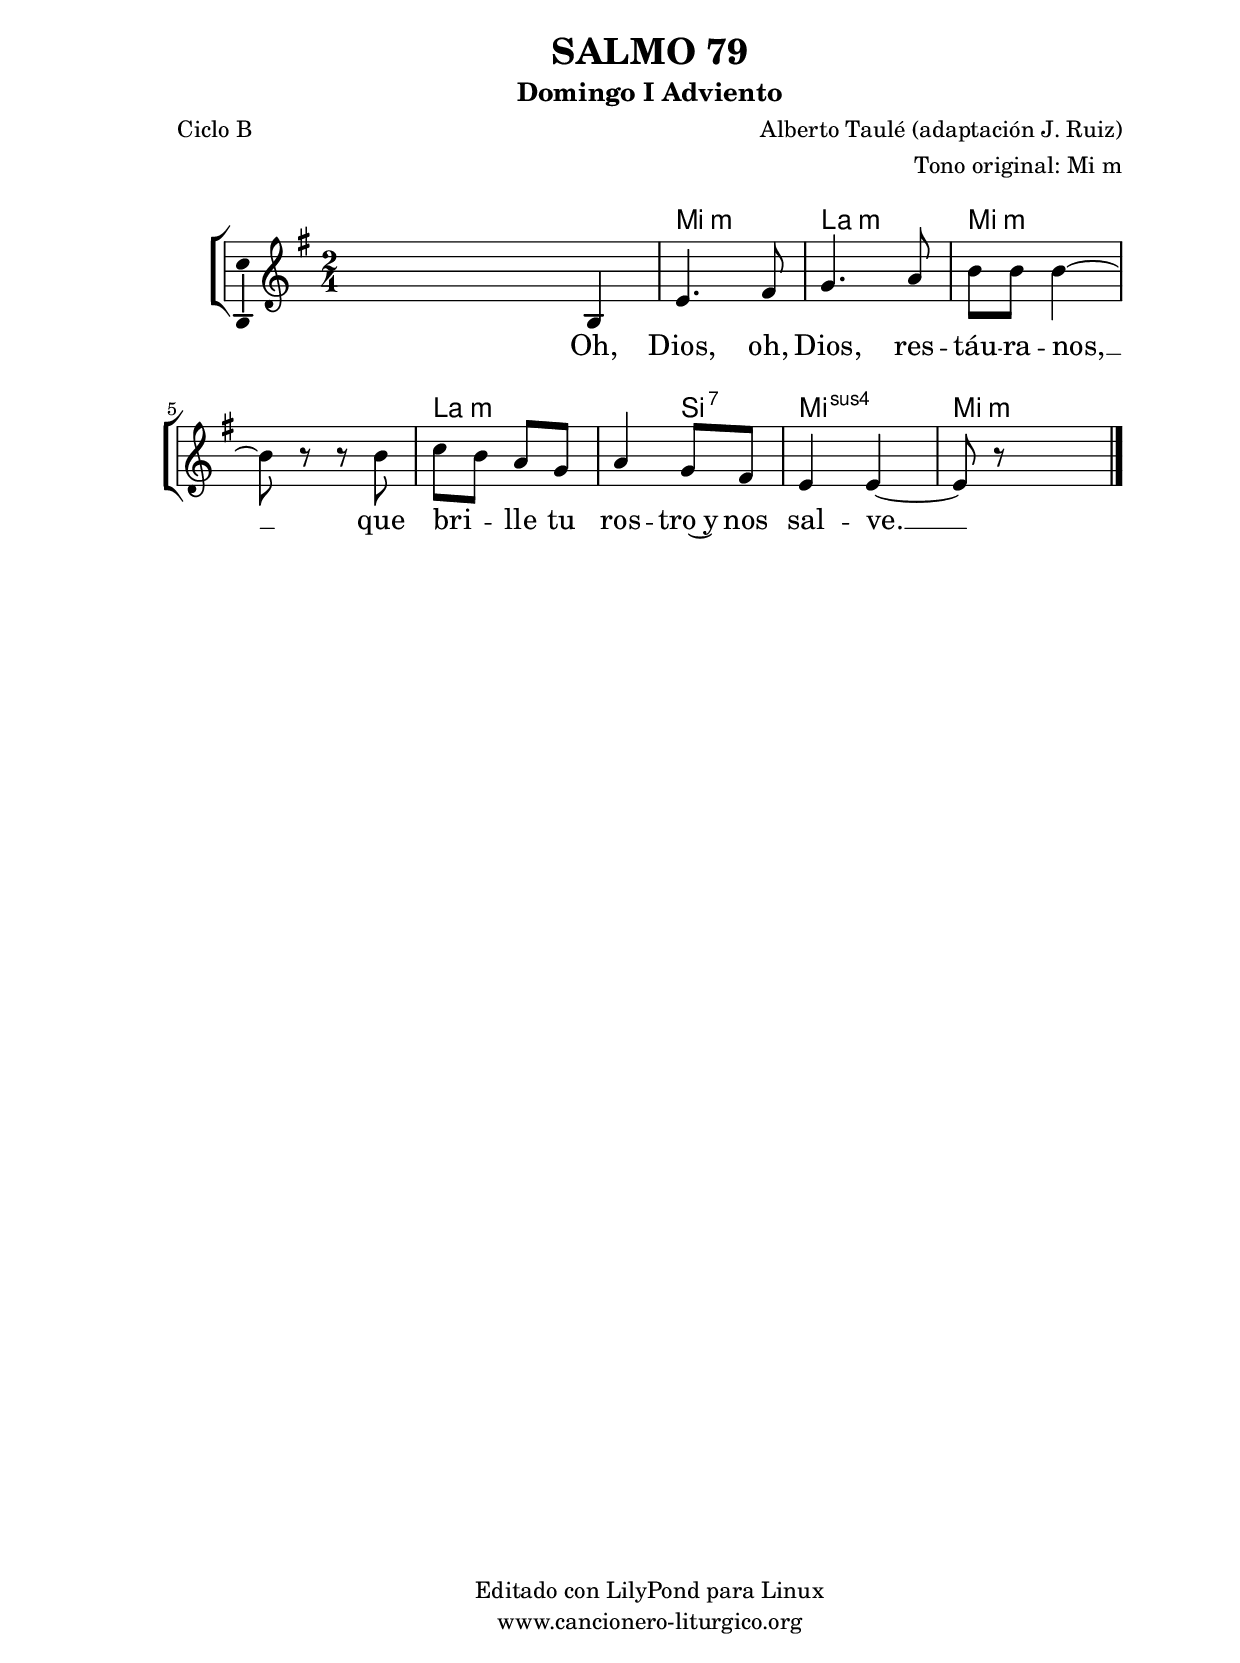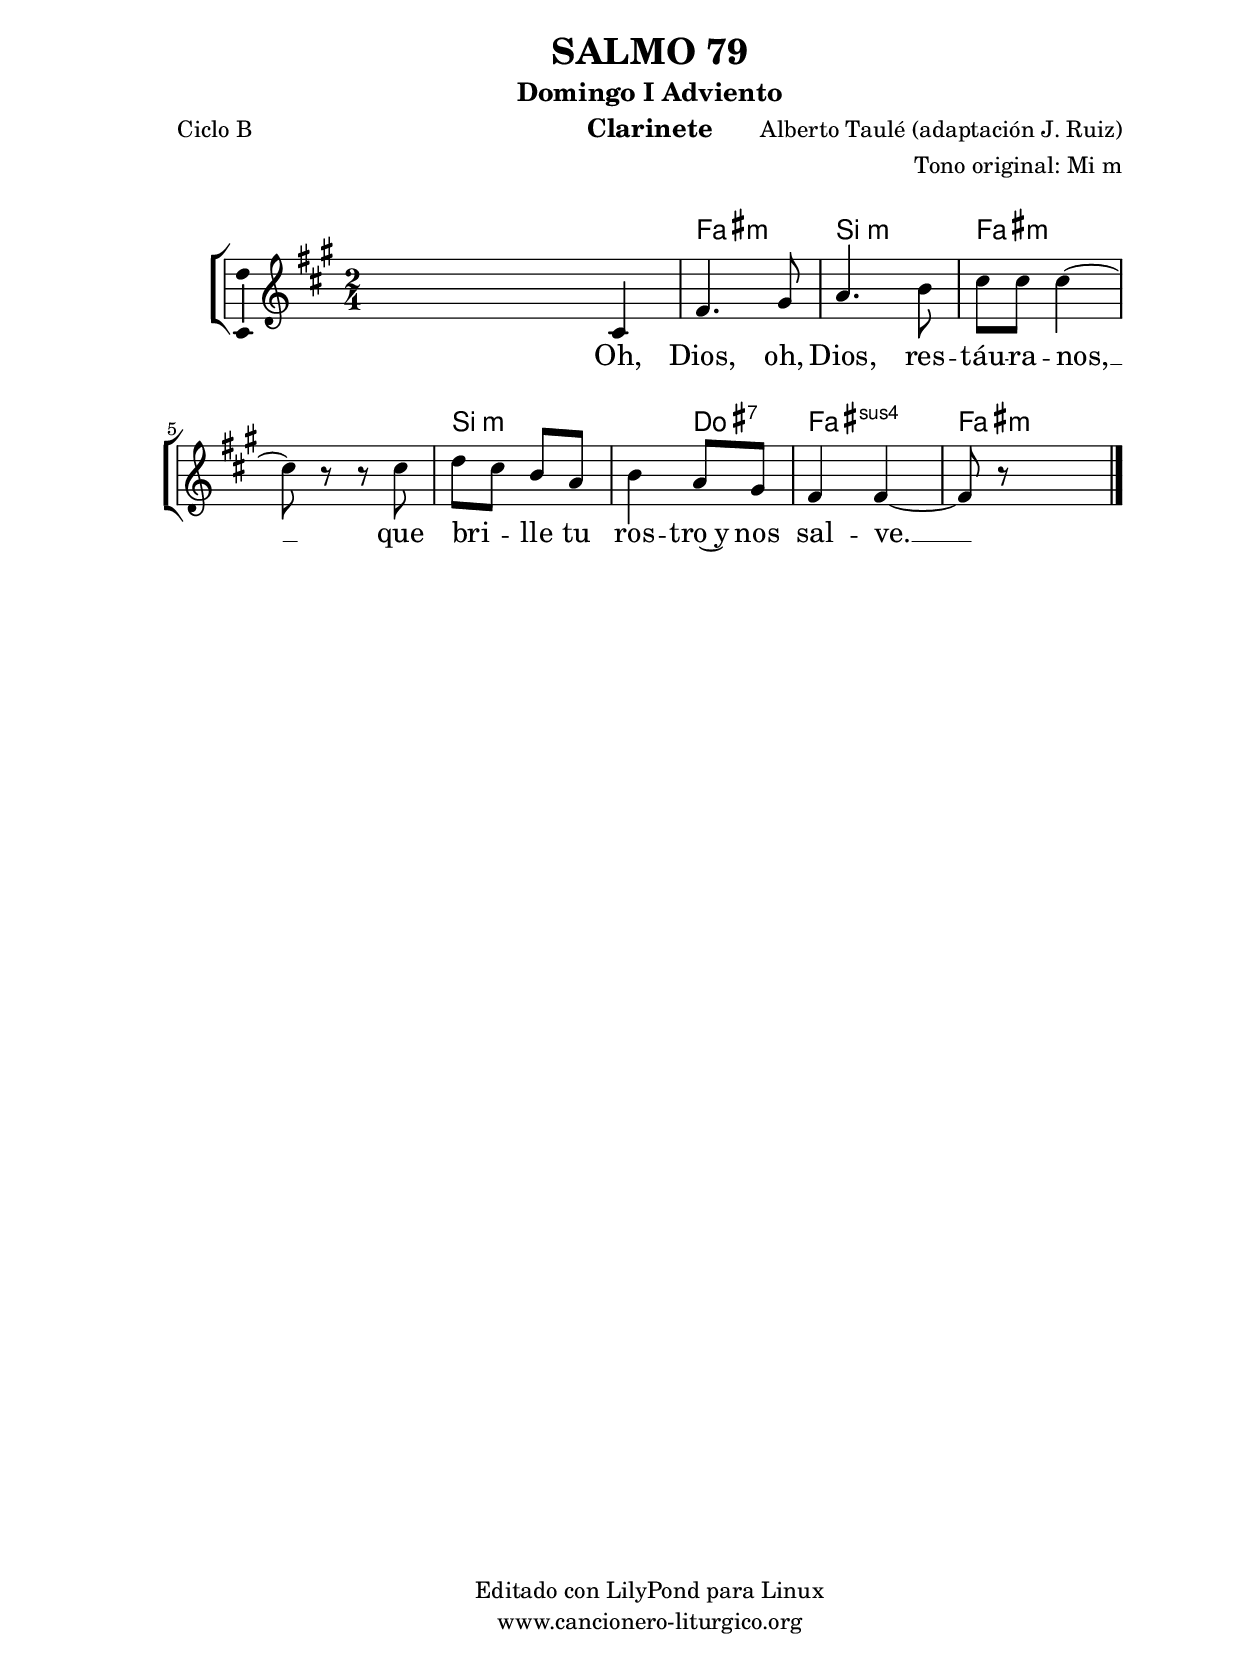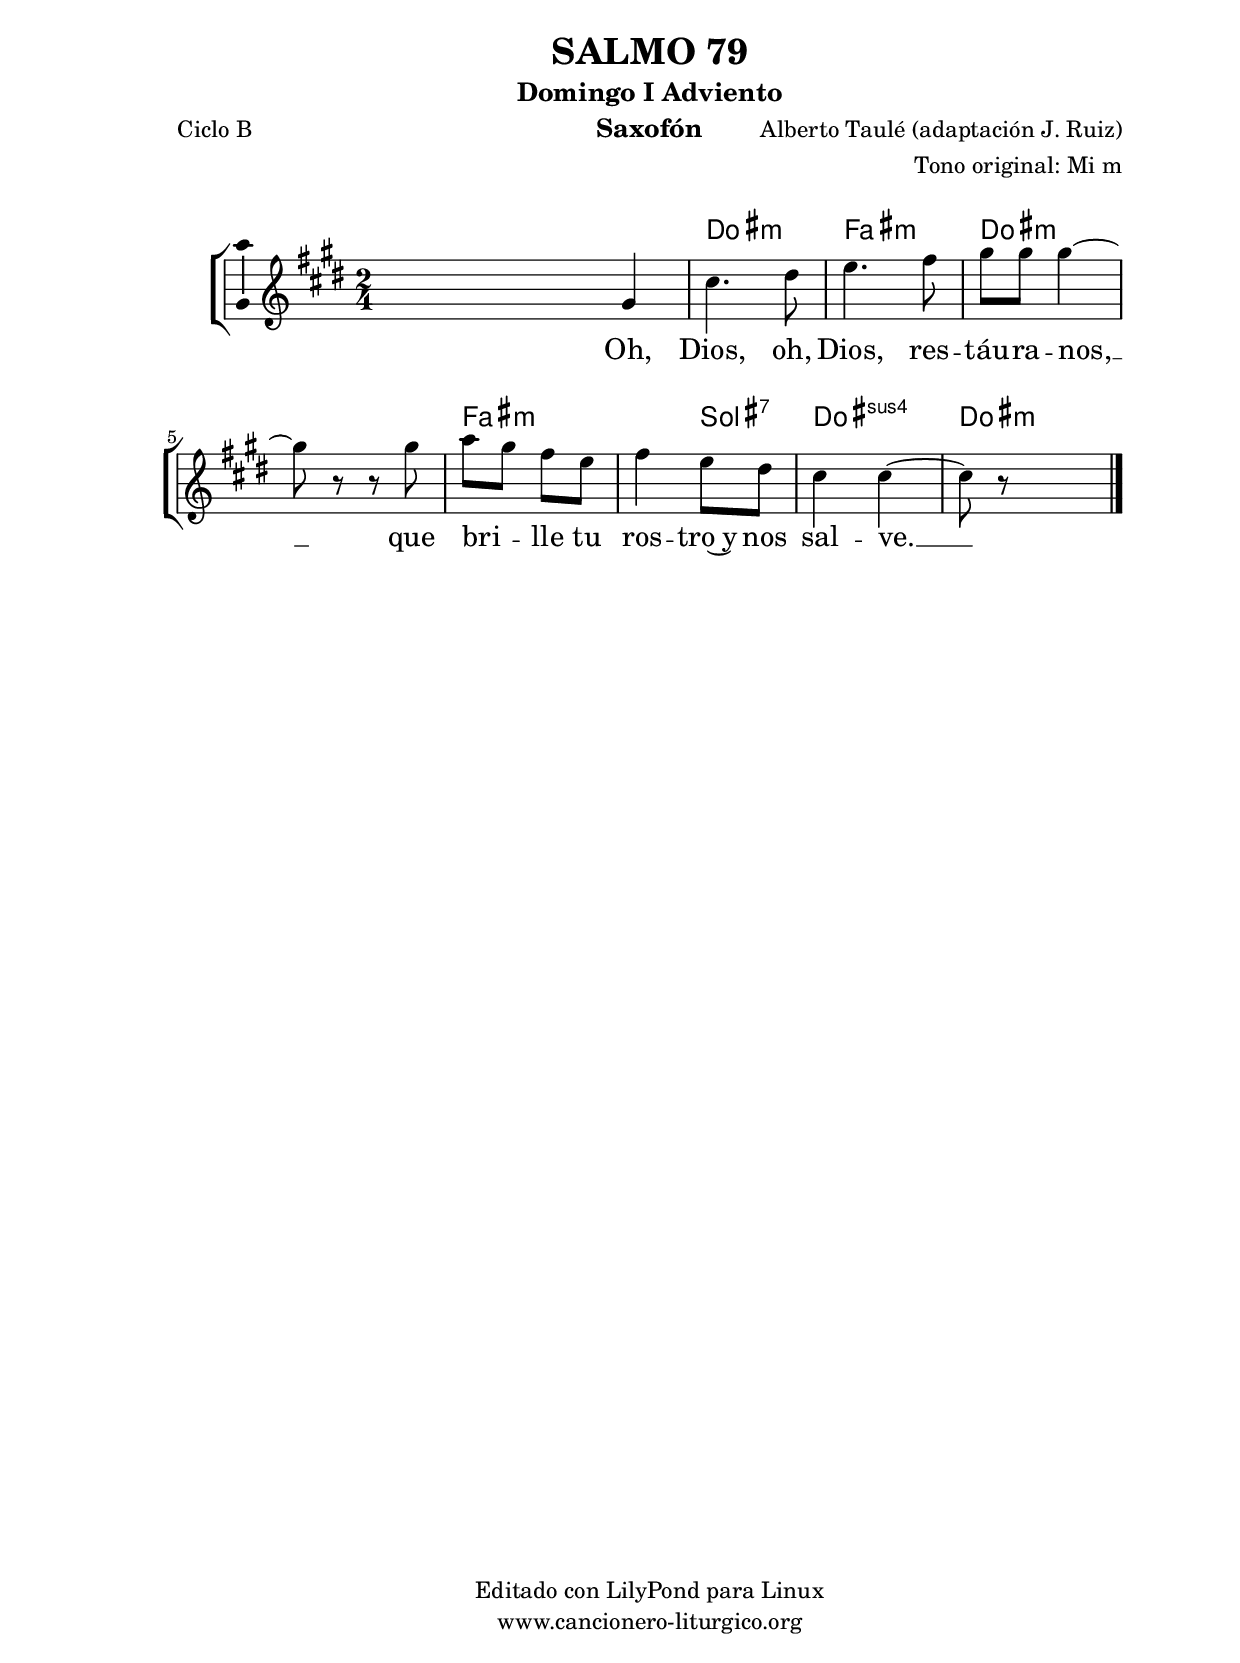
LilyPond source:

%
%para convertir .midi en .wav:
%timidity filename.midi -Ow -o finename.wav
%
%
%Para convertir de .wav a .mp3:
%lame -h -m j filename.wav
%
%
%para escuchar el midi:
%timidity nombrefichero.midi
%


%versión de lilypond para la que se ha escrito esta partitura:
\version "2.16.0"

	%Tamaño papel
	#(set-default-paper-size "a4")
	%Tamaño partitura
	#(set-global-staff-size 20)
	%No responde al pulsar sobre una nota
	#(ly:set-option 'point-and-click #f)

%parámetros del encabezamiento:
\header {
	title = "SALMO 79"
	subtitle = "Domingo I Adviento"
	composer = "Alberto Taulé (adaptación J. Ruiz)"
	poet = "Ciclo B"
	meter = ""
	arranger = "Tono original: Mi m"
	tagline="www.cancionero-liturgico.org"
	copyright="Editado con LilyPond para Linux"
	}

%parámetros asociados al papel:
\paper  {
	oddHeaderMarkup = \markup {\fill-line { \on-the-fly #not-first-page \fromproperty #'header:title \on-the-fly #not-first-page \fromproperty #'header:composer }}
	evenHeaderMarkup = \markup {\fill-line { \fromproperty #'header:composer \fromproperty #'header:title }}
	#(set-paper-size "a4")
	print-page-number = ##f
	first-page-number = 1
	print-first-page-number = ##f
%	head-separation = 3.0 \cm
	top-margin = 2.0 \cm
	bottom-margin = 0.5\cm
%%%	bottom-margin = -1.0\cm
	left-margin = 3.0 \cm
	line-width = 16.0 \cm 
	indent = 8\mm
	interscoreline = 2.\mm
	between-system-space = 15\mm
%	para que las partituras no llenen la hoja:
	ragged-bottom = ##t
%	idem para la última hoja:
	ragged-last-bottom = ##f
%	para que las partituras llenen el ancho del papel:
	ragged-last = ##f
	after-title-space = 2.5 \cm
%page-count=1
%system-count=8

	%Flexible Vertical Spacing
%	markup-markup-spacing =
%	#'((basic-distance . 15) (minimum-distance . 15) (padding . 3))
	markup-system-spacing =
	#'((basic-distance . 15) (minimum-distance . 15) (padding . 3))
	system-system-spacing =
	#'((basic-distance . 15) (minimum-distance . 15) (padding . 3))
	score-system-spacing =
	#'((basic-distance . 15) (minimum-distance . 15) (padding . 5))
%	top-system-spacing = % header
%	#'((basic-distance . 8) (minimum-distance . 0) (padding . 3))
%	top-markup-spacing =
%	#'((basic-distance . 20) (minimum-distance . 20) (padding . 3))
	last-bottom-spacing = % footer
	#'((basic-distance . 5) (minimum-distance . 5) (padding . 3))
%	score-markup-spacing =
%	#'((basic-distance . 16) (minimum-distance . 13) (padding . 3))

	}


%parámetros que afectan a toda la partitura:
global =  {
	%clave de sol (G):
	\clef G
	%armadura:
%	\transpose e f
	\key e \minor
	\tempo 4=84
	\set Score.tempoHideNote = ##t
	}


acordes = {
	\italianChords
	\chordmode {
%	\transpose e f
{

s2
e2:m a:m e:m s a:m s4 b:7 e2:sus4 e:m

	}
	}
}


melodia = 
%	\transpose e f
{
	\relative c'{
\time 2/4

s4 b4
e4. fis8
g4. a8
b8 b b4~
b8 r8 r8 b8
c8 b a g
a4 g8 fis
e4 e~
e8 r8 s4

	\bar "|."
	}
	}


texto = \lyricmode {
Oh, Dios, oh, Dios, res -- táu -- ra -- nos, __
que bri -- _ lle tu ros -- tro~y nos sal -- ve. __
	}


acordesStaff = \context ChordNames = acordesStaff <<
	\set chordChanges = ##t
	\acordes
	>>


vozStaff = \context Voice = vozStaff
\with {\consists "Ambitus_engraver"}
<<
%	\set Staff.instrumentName = ""
%	\set Staff.shortInstrumentName = ""
%	\set Staff.midiInstrument = #"clarinet"
%	\set Staff.midiInstrument = #"cello"
%	\set Staff.midiInstrument = #"flute"
	\set Staff.midiInstrument = #"electric guitar (jazz)"
%	\set Staff.midiInstrument = #"english horn"
%	\set Staff.midiInstrument = #"violin"
%	\set Staff.midiInstrument = #"glockenspiel"
	\set Staff.midiMinimumVolume = #0.7
	\set Staff.midiMaximumVolume = #0.9
	\global
	\melodia
	>>


textoStaff = \context Lyrics = textoStaff <<
	\lyricsto vozStaff \texto
	>>

\book {
	\score {
		\context ChoirStaff {
			\override StaffGroup.SystemStartBracket #'collapse-height = #1
			\override Score.SystemStartBar #'collapse-height = #1
			<<
			\acordesStaff
			\vozStaff
			\textoStaff
			>>
			}
		\layout {
	    		\context {
				\Lyrics
				\override LyricText #'font-size = #2
				}
	   		 \context {
				\Score
				%fontSize = #3
				\override StaffSymbol #'staff-space = #(magstep +3)
				%\override Beam #'thickness = #0.55
				%\override SpacingSpanner #'spacing-increment = #1.0
				%\override Slur #'height-limit = #1.5
				}
			}
		}
	\score {
		\unfoldRepeats
		\context ChoirStaff {
			<<
			\acordesStaff
			\vozStaff
			>>
			}
		\midi {
	  		\context {
	  			\Score
				tempoWholesPerMinute = #(ly:make-moment 70 4)
				}
			}
		}
	}

%Partitura para clarinete
#(define output-suffix "C")
\book {
	\header{
		instrument = "Clarinete"
		}
	\score {
		\context ChoirStaff {
			\override StaffGroup.SystemStartBracket #'collapse-height = #1
			\override Score.SystemStartBar #'collapse-height = #1
\transpose c d
			<<
			\acordesStaff
			\vozStaff
			\textoStaff
			>>
			}
		\layout {
	    		\context {
				\Lyrics
				\override LyricText #'font-size = #2
				}
	   		 \context {
				\Score
				%fontSize = #3
				\override StaffSymbol #'staff-space = #(magstep +3)
				%\override Beam #'thickness = #0.55
				%\override SpacingSpanner #'spacing-increment = #1.0
				%\override Slur #'height-limit = #1.5
				}
			}
		}
	}

%Partitura para saxofón
#(define output-suffix "S")
\book {
	\header{
		instrument = "Saxofón"
		}
	\score {
		\context ChoirStaff {
			\override StaffGroup.SystemStartBracket #'collapse-height = #1
			\override Score.SystemStartBar #'collapse-height = #1
\transpose c a
			<<
			\acordesStaff
			\vozStaff
			\textoStaff
			>>
			}
		\layout {
	    		\context {
				\Lyrics
				\override LyricText #'font-size = #2
				}
	   		 \context {
				\Score
				%fontSize = #3
				\override StaffSymbol #'staff-space = #(magstep +3)
				%\override Beam #'thickness = #0.55
				%\override SpacingSpanner #'spacing-increment = #1.0
				%\override Slur #'height-limit = #1.5
				}
			}
		}
	}

